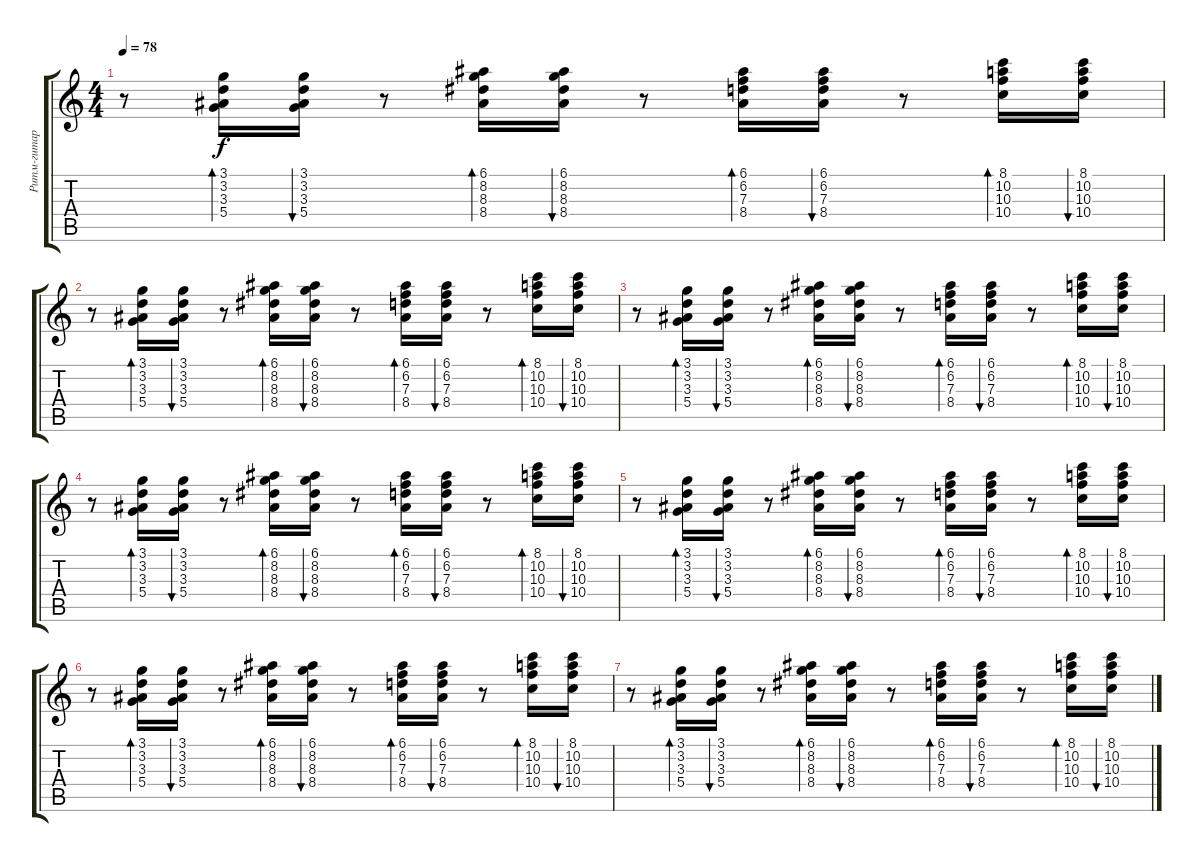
\track ("Ритм-гитара " "Ритм-гитар") {instrument electricguitarclean}
\staff {score tabs}
\tuning (E4 B3 G3 D3 A2 E2) {hide}
\ts (4 4)
\tempo 78
\clef g2
\ks c
r.8{dy f} (3.1 3.2 3.3 5.4).16{bd 30} (3.1 3.2 3.3 5.4).16{bu 30} r.8 (6.1 8.2 8.3 8.4).16{bd 30} (6.1 8.2 8.3 8.4).16{bu 30} r.8 (6.1 6.2 7.3 8.4).16{bd 30} (6.1 6.2 7.3 8.4).16{bu 30} r.8 (8.1 10.2 10.3 10.4).16{bd 30} (8.1 10.2 10.3 10.4).16{bu 30} |
r.8 (3.1 3.2 3.3 5.4).16{bd 30} (3.1 3.2 3.3 5.4).16{bu 30} r.8 (6.1 8.2 8.3 8.4).16{bd 30} (6.1 8.2 8.3 8.4).16{bu 30} r.8 (6.1 6.2 7.3 8.4).16{bd 30} (6.1 6.2 7.3 8.4).16{bu 30} r.8 (8.1 10.2 10.3 10.4).16{bd 30} (8.1 10.2 10.3 10.4).16{bu 30} |
r.8 (3.1 3.2 3.3 5.4).16{bd 30} (3.1 3.2 3.3 5.4).16{bu 30} r.8 (6.1 8.2 8.3 8.4).16{bd 30} (6.1 8.2 8.3 8.4).16{bu 30} r.8 (6.1 6.2 7.3 8.4).16{bd 30} (6.1 6.2 7.3 8.4).16{bu 30} r.8 (8.1 10.2 10.3 10.4).16{bd 30} (8.1 10.2 10.3 10.4).16{bu 30} |
r.8 (3.1 3.2 3.3 5.4).16{bd 30} (3.1 3.2 3.3 5.4).16{bu 30} r.8 (6.1 8.2 8.3 8.4).16{bd 30} (6.1 8.2 8.3 8.4).16{bu 30} r.8 (6.1 6.2 7.3 8.4).16{bd 30} (6.1 6.2 7.3 8.4).16{bu 30} r.8 (8.1 10.2 10.3 10.4).16{bd 30} (8.1 10.2 10.3 10.4).16{bu 30} |
r.8 (3.1 3.2 3.3 5.4).16{bd 30} (3.1 3.2 3.3 5.4).16{bu 30} r.8 (6.1 8.2 8.3 8.4).16{bd 30} (6.1 8.2 8.3 8.4).16{bu 30} r.8 (6.1 6.2 7.3 8.4).16{bd 30} (6.1 6.2 7.3 8.4).16{bu 30} r.8 (8.1 10.2 10.3 10.4).16{bd 30} (8.1 10.2 10.3 10.4).16{bu 30} |
r.8 (3.1 3.2 3.3 5.4).16{bd 30} (3.1 3.2 3.3 5.4).16{bu 30} r.8 (6.1 8.2 8.3 8.4).16{bd 30} (6.1 8.2 8.3 8.4).16{bu 30} r.8 (6.1 6.2 7.3 8.4).16{bd 30} (6.1 6.2 7.3 8.4).16{bu 30} r.8 (8.1 10.2 10.3 10.4).16{bd 30} (8.1 10.2 10.3 10.4).16{bu 30} |
r.8 (3.1 3.2 3.3 5.4).16{bd 30} (3.1 3.2 3.3 5.4).16{bu 30} r.8 (6.1 8.2 8.3 8.4).16{bd 30} (6.1 8.2 8.3 8.4).16{bu 30} r.8 (6.1 6.2 7.3 8.4).16{bd 30} (6.1 6.2 7.3 8.4).16{bu 30} r.8 (8.1 10.2 10.3 10.4).16{bd 30} (8.1 10.2 10.3 10.4).16{bu 30}
